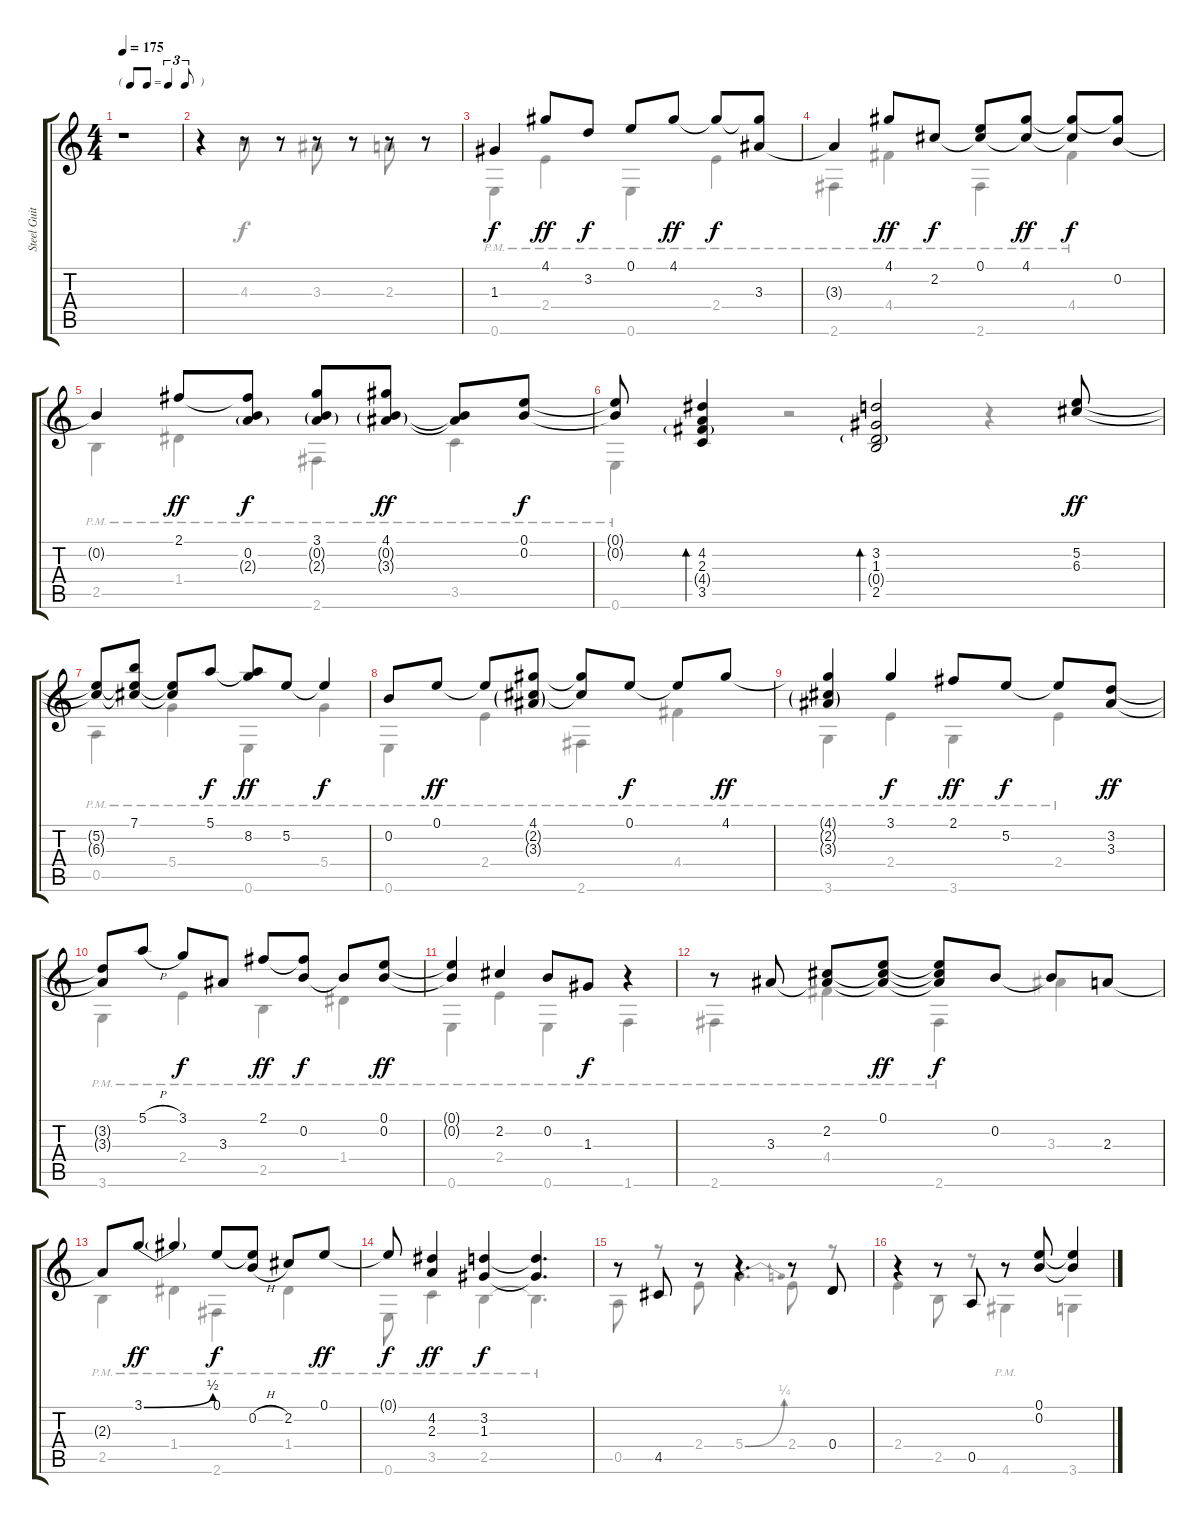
\track ("Steel Guitar" "Steel Guit") {instrument acousticguitarsteel}
\staff {score tabs}
\tuning (E4 B3 G3 D3 A2 E2) {hide}
\voice
\ts (4 4)
\tf triplet8th
\tempo 175
\clef g2
\ks c
r.1{dy f instrument acousticguitarsteel} |
r.4 r.8 r.8 r.8 r.8 r.8 r.8 |
1.3.4 4.1.8{dy ff} 3.2.8{dy f} 0.1.8 4.1.8{dy ff} 4.1{t}.8{dy f} (4.1{t} 3.3).8 |
3.3{t}.4 4.1.8{dy ff} 2.2.8{dy f} (0.1 2.2{t}).8 (4.1 2.2{t}).8{dy ff} (4.1{t} 2.2{t}).8{dy f} (4.1{t} 0.2).8 |
0.2{t}.4 2.1.8{dy ff} (2.1{t} 0.2 2.3{g}).8{dy f} (3.1 0.2{g} 2.3{g}).8 (4.1 0.2{g} 3.3{g}).8{dy ff} (0.2{t} 3.3{t}).8 (0.1 0.2).8{dy f} |
(0.1{t} 0.2{t}).8 (4.2 2.3 4.4{g} 3.5).4{bd 120} (3.2 1.3 0.4{g} 2.5).2{bd 120} (5.2 6.3).8{dy ff} |
(5.2{t} 6.3{t}).8 (7.1 5.2{t} 6.3{t}).8 (5.2{t} 6.3{t}).8 5.1.8{dy f} (5.1{t} 8.2).8{dy ff} 5.2.8 5.2{t}.4{dy f} |
0.2.8 0.1.8{dy ff} 0.1{t}.8 (4.1 2.2{g} 3.3{g}).8 (4.1{t} 2.2{t}).8 0.1.8{dy f} 0.1{t}.8 4.1.8{dy ff} |
(4.1{t} 2.2{g} 3.3{g}).4 3.1.4{dy f} 2.1.8{dy ff} 5.2.8{dy f} 5.2{t}.8 (3.2 3.3).8{dy ff} |
(3.2{t} 3.3{t}).8 5.1{h}.8 3.1.8{dy f} 3.3.8 2.1.8{dy ff} (2.1{t} 0.2).8{dy f} 0.2{t}.8 (0.1 0.2).8{dy ff} |
(0.1{t} 0.2{t}).4 2.2.4 0.2.8 1.3.8{dy f} r.4 |
r.8 3.3.8 (2.2 3.3{t}).8 (0.1 2.2{t} 3.3{t}).8{dy ff} (0.1{t} 2.2{t} 3.3{t}).8{dy f} 0.2.8 0.2{t}.8 2.3.8 |
2.3{t}.8 3.1{be (bend 0 0 60 2)}.8{dy ff} 3.1{t}.4 0.1.8{dy f} (0.1{t} 0.2{h}).8 2.2.8 0.1.8{dy ff} |
0.1{t}.8{dy f} (4.2 2.3).4{dy ff} (3.2 1.3).4{dy f} (3.2{t} 1.3{t}).4{d} |
r.8 4.5.8 r.8 r.4{d} r.8 0.4.8 |
r.4 r.8 0.5.8 r.8 (0.1 0.2).8 (0.1{t} 0.2{t}).4
\voice
\clef g2
\ottava regular
\simile none
\ks c
|
r.4 4.3.8 r.8 3.3.8 r.8 2.3.8 r.8 |
0.6{pm}.4 2.4{pm}.4 0.6{pm}.4 2.4{pm}.4 |
2.6{pm}.4 4.4{pm}.4 2.6{pm}.4 4.4{pm}.4 |
2.5{pm}.4 1.4{pm}.4 2.6{pm}.4 3.5{pm}.4 |
0.6{pm}.4 r.2 r.4 |
0.5{pm}.4 5.4{pm}.4 0.6{pm}.4 5.4{pm}.4 |
0.6{pm}.4 2.4{pm}.4 2.6{pm}.4 4.4{pm}.4 |
3.6{pm}.4 2.4{pm}.4 3.6{pm}.4 2.4{pm}.4 |
3.6{pm}.4 2.4{pm}.4 2.5{pm}.4 1.4{pm}.4 |
0.6{pm}.4 2.4{pm}.4 0.6{pm}.4 1.6{pm}.4 |
2.6{pm}.4 4.4{pm}.4 2.6{pm}.4 3.3.4 |
2.5{pm}.4 1.4{pm}.4 2.6{pm}.4 1.4{pm}.4 |
0.6{pm}.8 3.5{pm}.4 2.5{pm}.4 2.5{pm t}.4{d} |
0.5.8 r.8 2.4.8 5.4{be (bend 0 0 60 1)}.4{d} 2.4.8 r.8 |
2.4.4 2.5.8 r.8 4.6{pm}.4 3.6.4
